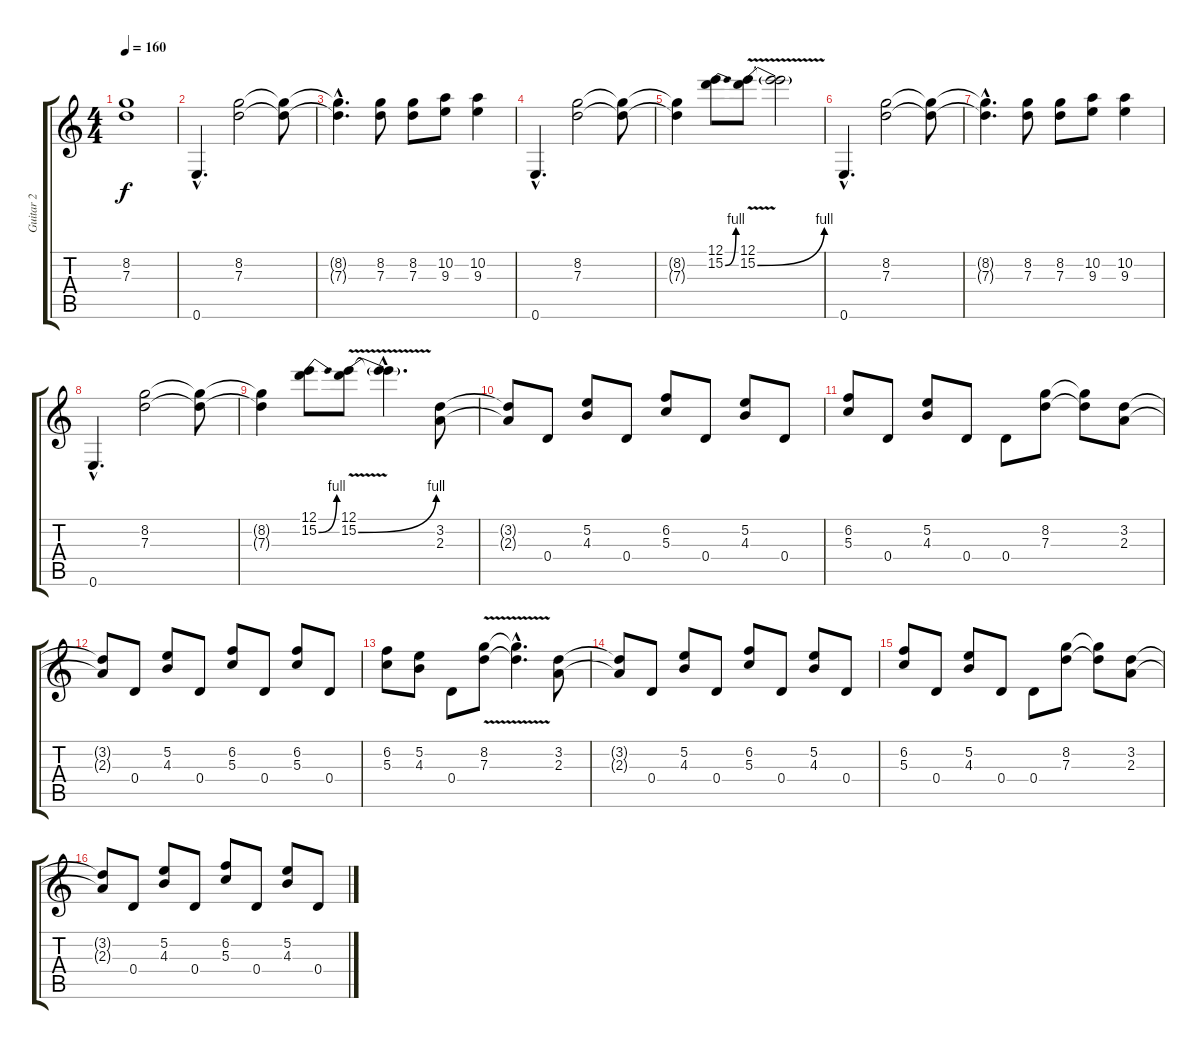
\track ("Guitar 2" "Guitar 2") {instrument overdrivenguitar}
\staff {score tabs}
\tuning (E4 B3 G3 D3 A2 E2) {hide}
\ts (4 4)
\tempo 160
\clef g2
\ks c
(8.2{t} 7.3{t}).1{dy f} |
0.6{hac}.4{d} (8.2 7.3).2 (8.2{t} 7.3{t}).8 |
(8.2{hac t} 7.3{hac t}).4{d} (8.2 7.3).8 (8.2 7.3).8 (10.2 9.3).8 (10.2 9.3).4 |
0.6{hac}.4{d} (8.2 7.3).2 (8.2{t} 7.3{t}).8 |
(8.2{t} 7.3{t}).4 (12.1 15.2{be (bend 0 0 60 4)}).8 (12.1 15.2{be (bend 0 0 60 4) v}).8 (12.1{t} 15.2{t}).2 |
0.6{hac}.4{d} (8.2 7.3).2 (8.2{t} 7.3{t}).8 |
(8.2{hac t} 7.3{hac t}).4{d} (8.2 7.3).8 (8.2 7.3).8 (10.2 9.3).8 (10.2 9.3).4 |
0.6{hac}.4{d} (8.2 7.3).2 (8.2{t} 7.3{t}).8 |
(8.2{t} 7.3{t}).4 (12.1 15.2{be (bend 0 0 60 4)}).8 (12.1 15.2{be (bend 0 0 60 4) v}).8 (12.1{hac t} 15.2{hac t}).4{d} (3.2 2.3).8 |
(3.2{t} 2.3{t}).8 0.4.8 (5.2 4.3).8 0.4.8 (6.2 5.3).8 0.4.8 (5.2 4.3).8 0.4.8 |
(6.2 5.3).8 0.4.8 (5.2 4.3).8 0.4.8 0.4.8 (8.2 7.3).8 (8.2{t} 7.3{t}).8 (3.2 2.3).8 |
(3.2{t} 2.3{t}).8 0.4.8 (5.2 4.3).8 0.4.8 (6.2 5.3).8 0.4.8 (6.2 5.3).8 0.4.8 |
(6.2 5.3).8 (5.2 4.3).8 0.4.8 (8.2 7.3{v}).8 (8.2{hac t} 7.3{hac t}).4{d} (3.2 2.3).8 |
(3.2{t} 2.3{t}).8 0.4.8 (5.2 4.3).8 0.4.8 (6.2 5.3).8 0.4.8 (5.2 4.3).8 0.4.8 |
(6.2 5.3).8 0.4.8 (5.2 4.3).8 0.4.8 0.4.8 (8.2 7.3).8 (8.2{t} 7.3{t}).8 (3.2 2.3).8 |
(3.2{t} 2.3{t}).8 0.4.8 (5.2 4.3).8 0.4.8 (6.2 5.3).8 0.4.8 (5.2 4.3).8 0.4.8
